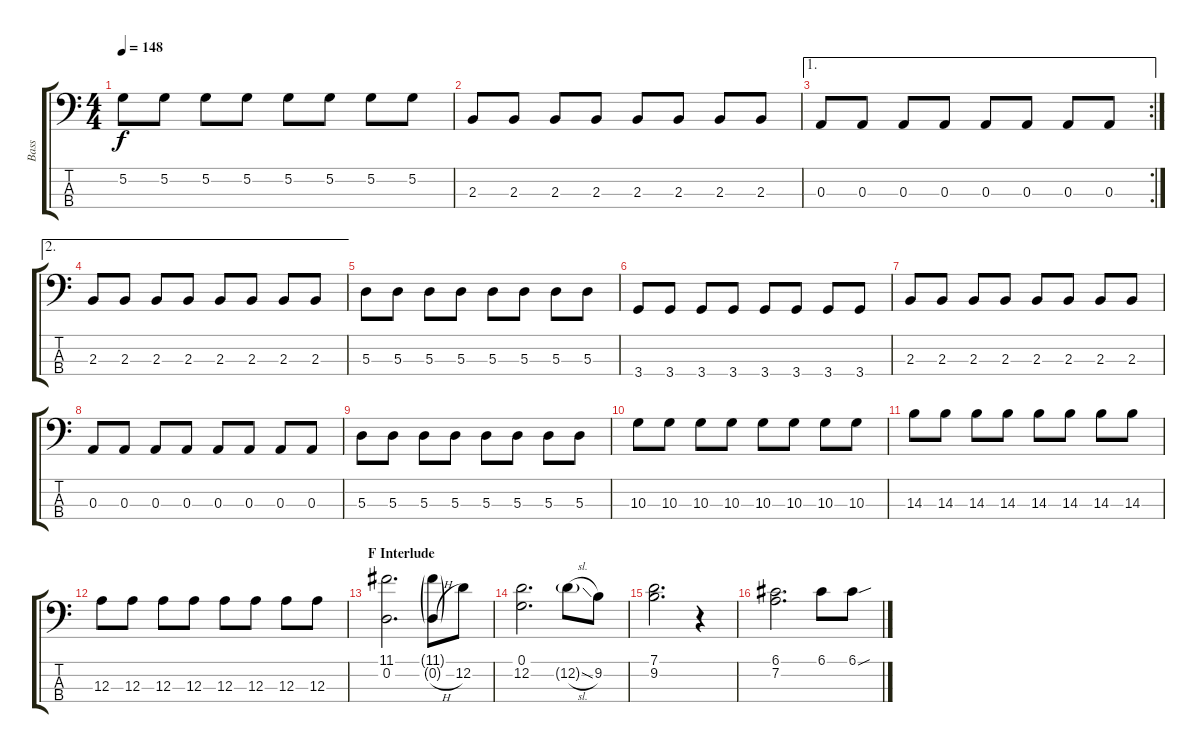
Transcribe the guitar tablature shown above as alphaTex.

\track ("Bass" "Bass") {instrument electricbasspick}
\staff {score tabs}
\tuning (G2 D2 A1 E1) {hide}
\ts (4 4)
\tempo 148
\clef f4
\ks c
5.2.8{dy f} 5.2.8 5.2.8 5.2.8 5.2.8 5.2.8 5.2.8 5.2.8 |
2.3.8 2.3.8 2.3.8 2.3.8 2.3.8 2.3.8 2.3.8 2.3.8 |
\ae 1
\rc 2
0.3.8 0.3.8 0.3.8 0.3.8 0.3.8 0.3.8 0.3.8 0.3.8 |
\ae 2
2.3.8 2.3.8 2.3.8 2.3.8 2.3.8 2.3.8 2.3.8 2.3.8 |
5.3.8 5.3.8 5.3.8 5.3.8 5.3.8 5.3.8 5.3.8 5.3.8 |
3.4.8 3.4.8 3.4.8 3.4.8 3.4.8 3.4.8 3.4.8 3.4.8 |
2.3.8 2.3.8 2.3.8 2.3.8 2.3.8 2.3.8 2.3.8 2.3.8 |
0.3.8 0.3.8 0.3.8 0.3.8 0.3.8 0.3.8 0.3.8 0.3.8 |
5.3.8 5.3.8 5.3.8 5.3.8 5.3.8 5.3.8 5.3.8 5.3.8 |
10.3.8 10.3.8 10.3.8 10.3.8 10.3.8 10.3.8 10.3.8 10.3.8 |
14.3.8 14.3.8 14.3.8 14.3.8 14.3.8 14.3.8 14.3.8 14.3.8 |
12.3.8 12.3.8 12.3.8 12.3.8 12.3.8 12.3.8 12.3.8 12.3.8 |
\section ("" "F Interlude")
(11.1 0.2).2{d} (11.1{g} 0.2{h g}).8 12.2.8 |
(0.1 12.2).2{d} 12.2{sl g}.8 9.2.8 |
(7.1 9.2).2{d} r.4 |
(6.1 7.2).2{d} 6.1.8 6.1{sou}.8
